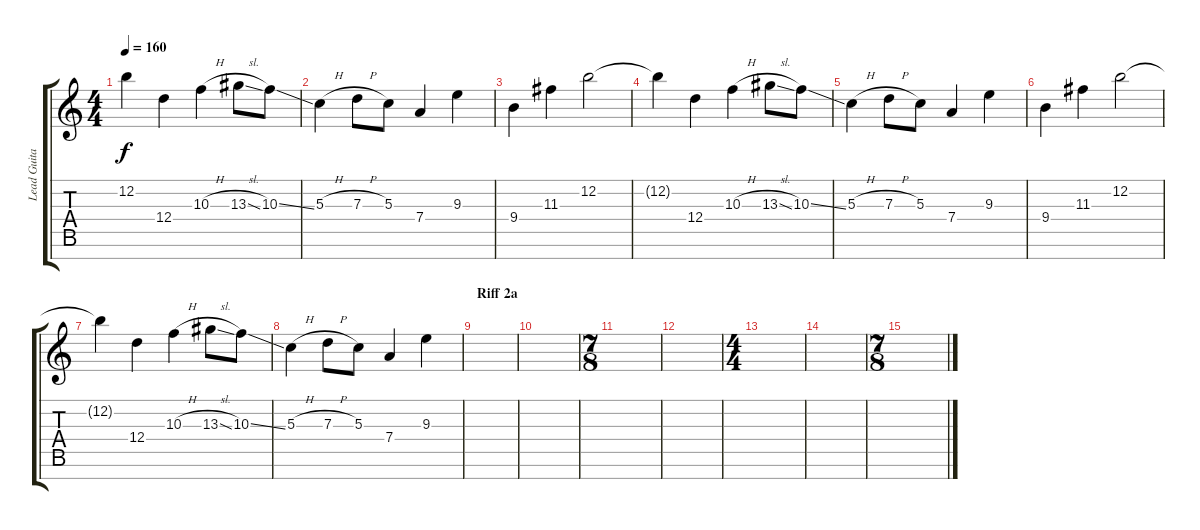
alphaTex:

\track ("Lead Guitar" "Lead Guita") {instrument distortionguitar}
\staff {score tabs}
\tuning (E4 B3 G3 D3 A2 E2 B1) {hide}
\ts (4 4)
\tempo 160
\clef g2
\ks c
12.2{t}.4{dy f} 12.4.4 10.3{h}.4 13.3{sl}.8 10.3{ss}.8 |
5.3{h}.4 7.3{h}.8 5.3.8 7.4.4 9.3.4 |
9.4.4 11.3.4 12.2.2 |
12.2{t}.4 12.4.4 10.3{h}.4 13.3{sl}.8 10.3{ss}.8 |
5.3{h}.4 7.3{h}.8 5.3.8 7.4.4 9.3.4 |
9.4.4 11.3.4 12.2.2 |
12.2{t}.4 12.4.4 10.3{h}.4 13.3{sl}.8 10.3{ss}.8 |
5.3{h}.4 7.3{h}.8 5.3.8 7.4.4 9.3.4 |
\section ("" "Riff 2a")
|
|
\ts (7 8)
|
|
\ts (4 4)
|
|
\ts (7 8)
